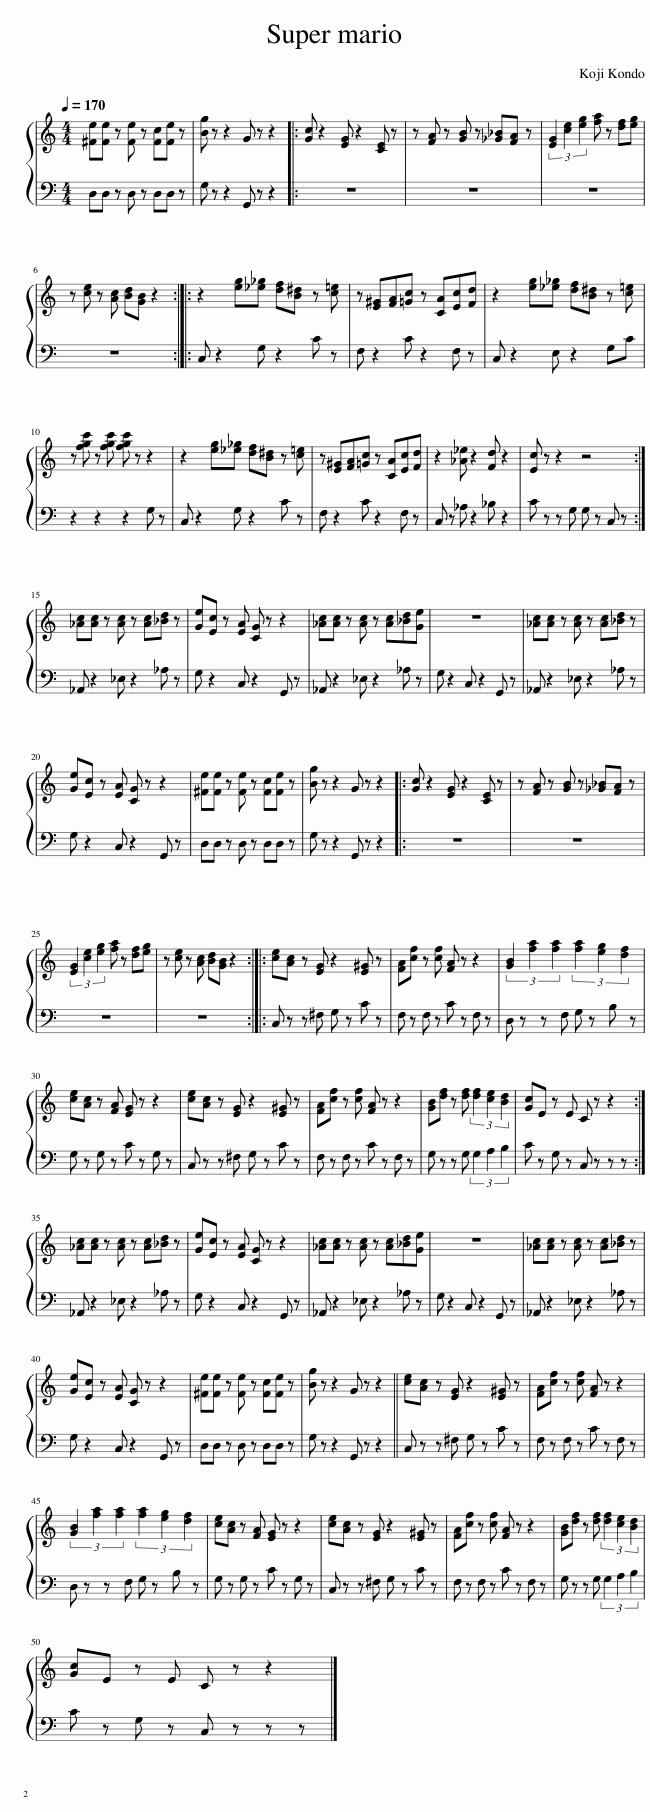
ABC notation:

X:1
%%score { 1 | 2 }
L:1/8
Q:1/4=170
M:4/4
I:linebreak $
K:C
V:1 treble
V:2 bass
V:1
 [^Fe][Fe] z [Fe] z [Fc][Fe] z | [Bg] z z2 G z z2 |: [Gc] z2 [EG] z2 [CE] z | z [FA] z [GB] z [_G_B][FA] z | (3[EG]2 [ce]2 [eg]2 [fa] z [df][eg] |$ %5
 z [ce] z [Ac] [Bd][GB] z2 :: z2 [eg][_e_g] [df][B^d] z [c=e] | z [E^G][FA][=Gc] z [CA][Ec][Fd] | z2 [eg][_e_g] [df][B^d] z [c=e] |$ z [fgc'] z [fgc'] [fgc'] z z2 | %10
 z2 [eg][_e_g] [df][B^d] z [c=e] | z [E^G][FA][=Gc] z [CA][Ec][Fd] | z2 [_A_e] z2 [Fd] z2 | [Ec] z z2 z4 :|$ [_Ac][Ac] z [Ac] z [Ac][_Bd] z | %15
 [Ge][Ec] z [EA] [CG] z z2 | [_Ac][Ac] z [Ac] z [Ac][_Bd][Ge] | z8 | [_Ac][Ac] z [Ac] z [Ac][_Bd] z |$ [Ge][Ec] z [EA] [CG] z z2 | %20
 [^Fe][Fe] z [Fe] z [Fc][Fe] z | [Bg] z z2 G z z2 |: [Gc] z2 [EG] z2 [CE] z | z [FA] z [GB] z [_G_B][FA] z |$ (3[EG]2 [ce]2 [eg]2 [fa] z [df][eg] | %25
 z [ce] z [Ac] [Bd][GB] z2 :: [ce][Ac] z [EG] z2 [E^G] z | [FA][cf] z [cf] [FA] z z2 | (3[GB]2 [fa]2 [fa]2 (3[fa]2 [eg]2 [df]2 |$ [ce][Ac] z [FA] [EG] z z2 | %30
 [ce][Ac] z [EG] z2 [E^G] z | [FA][cf] z [cf] [FA] z z2 | [GB][df] z [df] (3[df]2 [ce]2 [Bd]2 | [Gc]E z E C z z2 :|$ [_Ac][Ac] z [Ac] z [Ac][_Bd] z | %35
 [Ge][Ec] z [EA] [CG] z z2 | [_Ac][Ac] z [Ac] z [Ac][_Bd][Ge] | z8 | [_Ac][Ac] z [Ac] z [Ac][_Bd] z |$ [Ge][Ec] z [EA] [CG] z z2 | %40
 [^Fe][Fe] z [Fe] z [Fc][Fe] z | [Bg] z z2 G z z2 || [ce][Ac] z [EG] z2 [E^G] z | [FA][cf] z [cf] [FA] z z2 |$ (3[GB]2 [fa]2 [fa]2 (3[fa]2 [eg]2 [df]2 | %45
 [ce][Ac] z [FA] [EG] z z2 | [ce][Ac] z [EG] z2 [E^G] z | [FA][cf] z [cf] [FA] z z2 | [GB][df] z [df] (3[df]2 [ce]2 [Bd]2 |$ [Gc]E z E C z z2 |] %50
V:2
 D,D, z D, z D,D, z | G, z z2 G,, z z2 |: z8 | z8 | z8 |$ %5
 z8 :: C, z2 G, z2 C z | F, z2 C z2 F, z | C, z2 E, z2 G,C |$ z2 z2 z2 G, z | %10
 C, z2 G, z2 C z | F, z2 C z2 F, z | C, z _A, z2 _B, z2 | C z z G, G, z C, z :|$ _A,, z2 _E, z2 _A, z | %15
 G, z2 C, z2 G,, z | _A,, z2 _E, z2 _A, z | G, z2 C, z2 G,, z | _A,, z2 _E, z2 _A, z |$ G, z2 C, z2 G,, z | %20
 D,D, z D, z D,D, z | G, z z2 G,, z z2 |: z8 | z8 |$ z8 | %25
 z8 :: C, z z ^F, G, z C z | F, z F, z C z F, z | D, z z F, G, z B, z |$ G, z G, z C z G, z | %30
 C, z z ^F, G, z C z | F, z F, z C z F, z | G, z z G, (3G,2 A,2 B,2 | C z G, z C, z z z :|$ _A,, z2 _E, z2 _A, z | %35
 G, z2 C, z2 G,, z | _A,, z2 _E, z2 _A, z | G, z2 C, z2 G,, z | _A,, z2 _E, z2 _A, z |$ G, z2 C, z2 G,, z | %40
 D,D, z D, z D,D, z | G, z z2 G,, z z2 || C, z z ^F, G, z C z | F, z F, z C z F, z |$ D, z z F, G, z B, z | %45
 G, z G, z C z G, z | C, z z ^F, G, z C z | F, z F, z C z F, z | G, z z G, (3G,2 A,2 B,2 |$ C z G, z C, z z z |] %50
